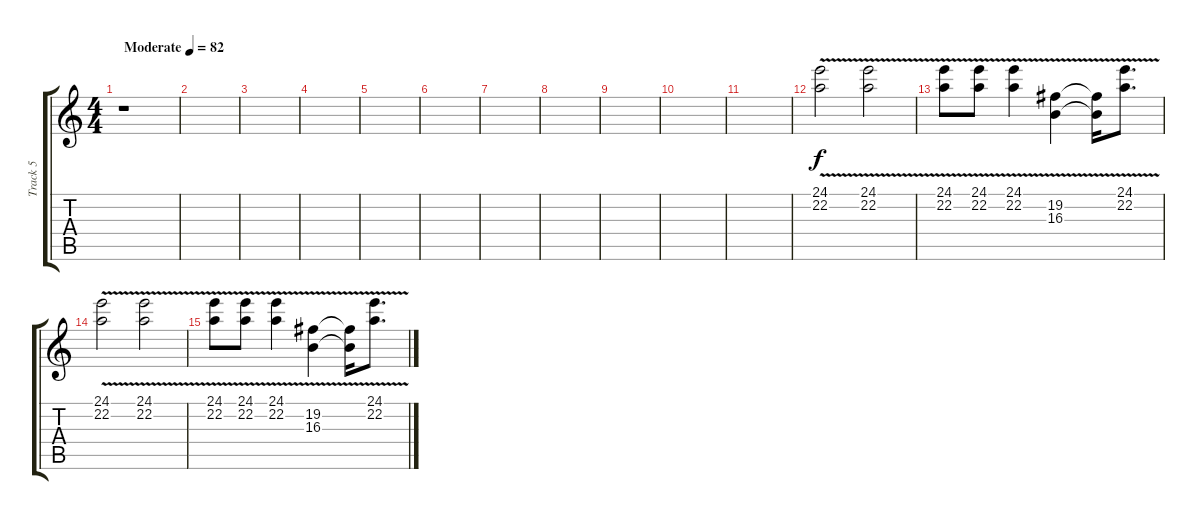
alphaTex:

\track ("Track 5" "Track 5") {instrument rockorgan}
\staff {score tabs}
\tuning (E4 B3 G3 D3 A2 E2) {hide}
\ts (4 4)
\tempo (82 "Moderate")
\clef g2
\ks c
r.1{dy f instrument rockorgan} |
|
|
|
|
|
|
|
|
|
|
(24.1{v} 22.2).2 (24.1{v} 22.2).2 |
(24.1{v} 22.2).8 (24.1{v} 22.2).8 (24.1{v} 22.2).4 (19.2{v} 16.3).4 (19.2{t} 16.3{t}).16 (24.1{v} 22.2).8{d} |
(24.1{v} 22.2).2 (24.1{v} 22.2).2 |
(24.1{v} 22.2).8 (24.1{v} 22.2).8 (24.1{v} 22.2).4 (19.2{v} 16.3).4 (19.2{t} 16.3{t}).16 (24.1{v} 22.2).8{d}
